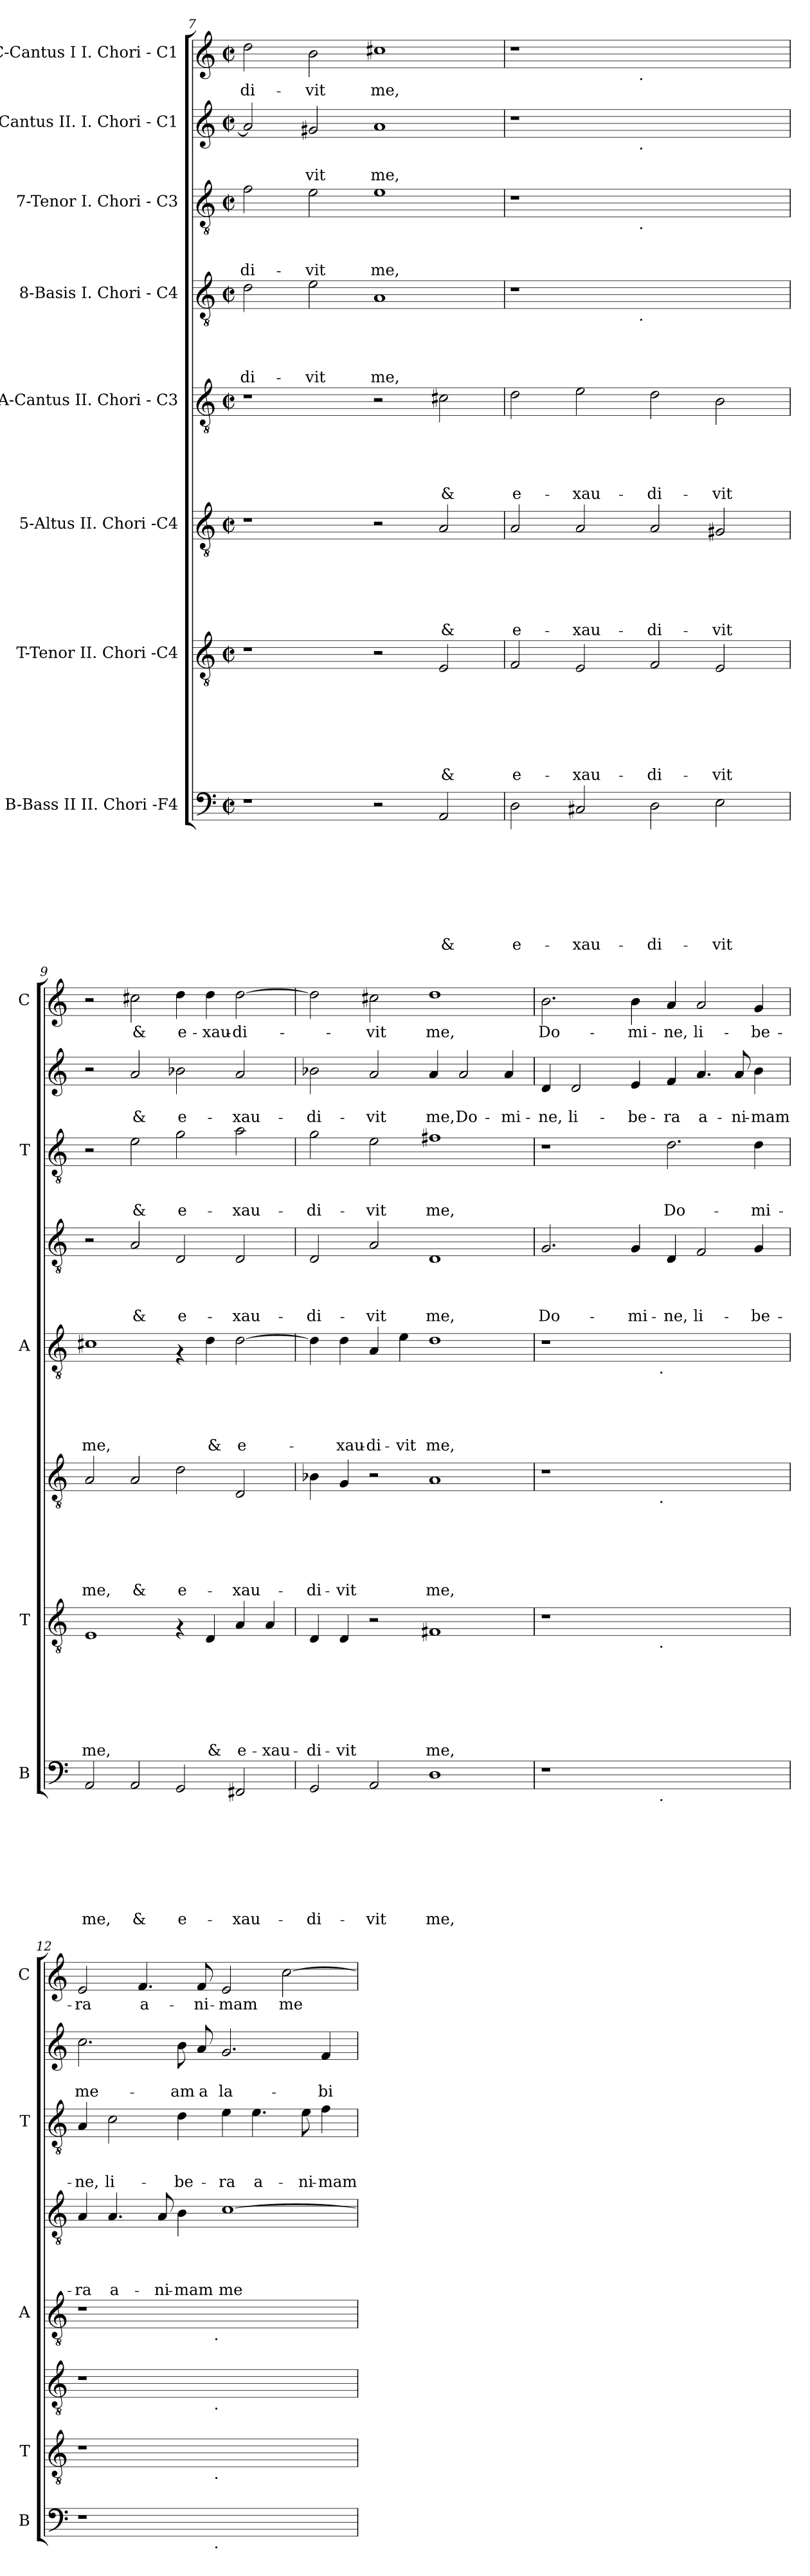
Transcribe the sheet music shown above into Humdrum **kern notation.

**kern	**text	**text	**text	**text	**text	**text	**text	**text	**kern	**text	**text	**text	**text	**text	**text	**text	**kern	**text	**text	**text	**text	**text	**text	**kern	**text	**text	**text	**text	**text	**kern	**text	**text	**text	**text	**kern	**text	**text	**text	**kern	**text	**text	**kern	**text
*part8	*part8	*part8	*part8	*part8	*part8	*part8	*part8	*part8	*part7	*part7	*part7	*part7	*part7	*part7	*part7	*part7	*part6	*part6	*part6	*part6	*part6	*part6	*part6	*part5	*part5	*part5	*part5	*part5	*part5	*part4	*part4	*part4	*part4	*part4	*part3	*part3	*part3	*part3	*part2	*part2	*part2	*part1	*part1
*staff8	*staff8	*staff8	*staff8	*staff8	*staff8	*staff8	*staff8	*staff8	*staff7	*staff7	*staff7	*staff7	*staff7	*staff7	*staff7	*staff7	*staff6	*staff6	*staff6	*staff6	*staff6	*staff6	*staff6	*staff5	*staff5	*staff5	*staff5	*staff5	*staff5	*staff4	*staff4	*staff4	*staff4	*staff4	*staff3	*staff3	*staff3	*staff3	*staff2	*staff2	*staff2	*staff1	*staff1
*I"B-Bass II II. Chori -F4	*	*	*	*	*	*	*	*	*I"T-Tenor II. Chori -C4	*	*	*	*	*	*	*	*I"5-Altus II. Chori -C4	*	*	*	*	*	*	*I"A-Cantus II. Chori - C3	*	*	*	*	*	*I"8-Basis I. Chori - C4	*	*	*	*	*I"7-Tenor I. Chori - C3	*	*	*	*I"6-Cantus II. I. Chori - C1	*	*	*I"C-Cantus I I. Chori - C1	*
*I'B	*	*	*	*	*	*	*	*	*I'T	*	*	*	*	*	*	*	*	*	*	*	*	*	*	*I'A	*	*	*	*	*	*	*	*	*	*	*I'T	*	*	*	*	*	*	*I'C	*
*clefF4	*	*	*	*	*	*	*	*	*clefGv2	*	*	*	*	*	*	*	*clefGv2	*	*	*	*	*	*	*clefGv2	*	*	*	*	*	*clefGv2	*	*	*	*	*clefGv2	*	*	*	*clefG2	*	*	*clefG2	*
*k[]	*	*	*	*	*	*	*	*	*k[]	*	*	*	*	*	*	*	*k[]	*	*	*	*	*	*	*k[]	*	*	*	*	*	*k[]	*	*	*	*	*k[]	*	*	*	*k[]	*	*	*k[]	*
*C:	*	*	*	*	*	*	*	*	*C:	*	*	*	*	*	*	*	*C:	*	*	*	*	*	*	*C:	*	*	*	*	*	*C:	*	*	*	*	*C:	*	*	*	*C:	*	*	*C:	*
*M2/2	*	*	*	*	*	*	*	*	*M2/2	*	*	*	*	*	*	*	*M2/2	*	*	*	*	*	*	*M2/2	*	*	*	*	*	*M2/2	*	*	*	*	*M2/2	*	*	*	*M2/2	*	*	*M2/2	*
*met(c|)	*	*	*	*	*	*	*	*	*met(c|)	*	*	*	*	*	*	*	*met(c|)	*	*	*	*	*	*	*met(c|)	*	*	*	*	*	*met(c|)	*	*	*	*	*met(c|)	*	*	*	*met(c|)	*	*	*met(c|)	*
=7	=7	=7	=7	=7	=7	=7	=7	=7	=7	=7	=7	=7	=7	=7	=7	=7	=7	=7	=7	=7	=7	=7	=7	=7	=7	=7	=7	=7	=7	=7	=7	=7	=7	=7	=7	=7	=7	=7	=7	=7	=7	=7	=7
!	!	!	!	!	!	!	!	!	!	!	!	!	!	!	!	!	!	!	!	!	!	!	!	!	!	!	!	!	!	!	!	!	!	!LO:LY:b	!	!	!	!LO:LY:b	!	!	!	!	!LO:LY:b
1r	.	.	.	.	.	.	.	.	1r	.	.	.	.	.	.	.	1r	.	.	.	.	.	.	1r	.	.	.	.	.	2d\	.	.	.	-di-	2f\	.	.	-di-	2a/]	.	.	2dd\	-di-
!	!	!	!	!	!	!	!	!	!	!	!	!	!	!	!	!	!	!	!	!	!	!	!	!	!	!	!	!	!	!	!	!	!	!LO:LY:b	!	!	!	!LO:LY:b	!	!	!LO:LY:b	!	!LO:LY:b
.	.	.	.	.	.	.	.	.	.	.	.	.	.	.	.	.	.	.	.	.	.	.	.	.	.	.	.	.	.	2e\	.	.	.	-vit	2e\	.	.	-vit	2g#X/	.	-vit	2b\	-vit
!	!	!	!	!	!	!	!	!	!	!	!	!	!	!	!	!	!	!	!	!	!	!	!	!	!	!	!	!	!	!	!	!	!	!LO:LY:b	!	!	!	!LO:LY:b	!	!	!LO:LY:b	!	!LO:LY:b
2r	.	.	.	.	.	.	.	.	2r	.	.	.	.	.	.	.	2r	.	.	.	.	.	.	2r	.	.	.	.	.	1A	.	.	.	me,	1e	.	.	me,	1a	.	me,	1cc#X	me,
!	!	!	!	!	!	!	!	!LO:LY:b	!	!	!	!	!	!	!	!LO:LY:b	!	!	!	!	!	!	!LO:LY:b	!	!	!	!	!	!LO:LY:b	!	!	!	!	!	!	!	!	!	!	!	!	!	!
2AA/	.	.	.	.	.	.	.	&	2E/	.	.	.	.	.	.	&	2A/	.	.	.	.	.	&	2c#X\	.	.	.	.	&	.	.	.	.	.	.	.	.	.	.	.	.	.	.
=8	=8	=8	=8	=8	=8	=8	=8	=8	=8	=8	=8	=8	=8	=8	=8	=8	=8	=8	=8	=8	=8	=8	=8	=8	=8	=8	=8	=8	=8	=8	=8	=8	=8	=8	=8	=8	=8	=8	=8	=8	=8	=8	=8
!	!	!	!	!	!	!	!	!LO:LY:b	!	!	!	!	!	!	!	!LO:LY:b	!	!	!	!	!	!	!LO:LY:b	!	!	!	!	!	!LO:LY:b	!	!	!	!	!	!	!	!	!	!	!	!	!	!
*	*	*	*	*	*	*	*	*	*	*	*	*	*	*	*	*	*	*	*	*	*	*	*	*	*	*	*	*	*	*^	*	*	*	*	*^	*	*	*	*^	*	*	*^	*
2D\	.	.	.	.	.	.	.	e-	2F/	.	.	.	.	.	.	e-	2A/	.	.	.	.	.	e-	2d\	.	.	.	.	e-	1r	2ryy	.	.	.	.	1r	2ryy	.	.	.	1r	2ryy	.	.	1r	2ryy	.
!	!	!	!	!	!	!	!	!LO:LY:b	!	!	!	!	!	!	!	!LO:LY:b	!	!	!	!	!	!	!LO:LY:b	!	!	!	!	!	!LO:LY:b	!	!	!	!	!	!	!	!	!	!	!	!	!	!	!	!	!	!
2C#X/	.	.	.	.	.	.	.	-xau-	2E/	.	.	.	.	.	.	-xau-	2A/	.	.	.	.	.	-xau-	2e\	.	.	.	.	-xau-	.	4...ryy	.	.	.	.	.	4...ryy	.	.	.	.	4...ryy	.	.	.	4...ryy	.
!	!	!	!	!	!	!	!	!	!	!	!	!	!	!	!	!	!	!	!	!	!	!	!	!	!	!	!	!	!	!	!	!	!	!	!	!	!	!	!	!	!	!	!	!	!	!LO:TX:b:t=.	!
!	!	!	!	!	!	!	!	!	!	!	!	!	!	!	!	!	!	!	!	!	!	!	!	!	!	!	!	!	!	!	!	!	!	!	!	!	!	!	!	!	!	!LO:TX:b:t=.	!	!	!	!	!
!	!	!	!	!	!	!	!	!	!	!	!	!	!	!	!	!	!	!	!	!	!	!	!	!	!	!	!	!	!	!	!	!	!	!	!	!	!LO:TX:b:t=.	!	!	!	!	!	!	!	!	!	!
!	!	!	!	!	!	!	!	!	!	!	!	!	!	!	!	!	!	!	!	!	!	!	!	!	!	!	!	!	!	!	!LO:TX:b:t=.	!	!	!	!	!	!	!	!	!	!	!	!	!	!	!	!
.	.	.	.	.	.	.	.	.	.	.	.	.	.	.	.	.	.	.	.	.	.	.	.	.	.	.	.	.	.	.	1ryy	.	.	.	.	.	1ryy	.	.	.	.	1ryy	.	.	.	1ryy	.
!	!	!	!	!	!	!	!	!LO:LY:b	!	!	!	!	!	!	!	!LO:LY:b	!	!	!	!	!	!	!LO:LY:b	!	!	!	!	!	!LO:LY:b	!	!	!	!	!	!	!	!	!	!	!	!	!	!	!	!	!	!
2D\	.	.	.	.	.	.	.	-di-	2F/	.	.	.	.	.	.	-di-	2A/	.	.	.	.	.	-di-	2d\	.	.	.	.	-di-	1ryy	.	.	.	.	.	1ryy	.	.	.	.	1ryy	.	.	.	1ryy	.	.
!	!	!	!	!	!	!	!	!LO:LY:b	!	!	!	!	!	!	!	!LO:LY:b	!	!	!	!	!	!	!LO:LY:b	!	!	!	!	!	!LO:LY:b	!	!	!	!	!	!	!	!	!	!	!	!	!	!	!	!	!	!
2E\	.	.	.	.	.	.	.	-vit	2E/	.	.	.	.	.	.	-vit	2G#X/	.	.	.	.	.	-vit	2B\	.	.	.	.	-vit	.	.	.	.	.	.	.	.	.	.	.	.	.	.	.	.	.	.
.	.	.	.	.	.	.	.	.	.	.	.	.	.	.	.	.	.	.	.	.	.	.	.	.	.	.	.	.	.	.	32ryy	.	.	.	.	.	32ryy	.	.	.	.	32ryy	.	.	.	32ryy	.
=9	=9	=9	=9	=9	=9	=9	=9	=9	=9	=9	=9	=9	=9	=9	=9	=9	=9	=9	=9	=9	=9	=9	=9	=9	=9	=9	=9	=9	=9	=9	=9	=9	=9	=9	=9	=9	=9	=9	=9	=9	=9	=9	=9	=9	=9	=9	=9
!	!	!	!	!	!	!	!	!LO:LY:b	!	!	!	!	!	!	!	!LO:LY:b	!	!	!	!	!	!	!LO:LY:b	!	!	!	!	!	!LO:LY:b	!	!	!	!	!	!	!	!	!	!	!	!	!	!	!	!	!	!
*	*	*	*	*	*	*	*	*	*	*	*	*	*	*	*	*	*	*	*	*	*	*	*	*	*	*	*	*	*	*v	*v	*	*	*	*	*	*	*	*	*	*v	*v	*	*	*v	*v	*
*	*	*	*	*	*	*	*	*	*	*	*	*	*	*	*	*	*	*	*	*	*	*	*	*	*	*	*	*	*	*	*	*	*	*	*v	*v	*	*	*	*	*	*	*	*
2AA/	.	.	.	.	.	.	.	me,	1E	.	.	.	.	.	.	me,	2A/	.	.	.	.	.	me,	1c#X	.	.	.	.	me,	2r	.	.	.	.	2r	.	.	.	2r	.	.	2r	.
!	!	!	!	!	!	!	!	!LO:LY:b	!	!	!	!	!	!	!	!	!	!	!	!	!	!	!LO:LY:b	!	!	!	!	!	!	!	!	!	!	!LO:LY:b	!	!	!	!LO:LY:b	!	!	!LO:LY:b	!	!LO:LY:b
2AA/	.	.	.	.	.	.	.	&	.	.	.	.	.	.	.	.	2A/	.	.	.	.	.	&	.	.	.	.	.	.	2A/	.	.	.	&	2e\	.	.	&	2a/	.	&	2cc#X\	&
!	!	!	!	!	!	!	!	!LO:LY:b	!	!	!	!	!	!	!	!	!	!	!	!	!	!	!LO:LY:b	!	!	!	!	!	!	!	!	!	!	!LO:LY:b	!	!	!	!LO:LY:b	!	!	!LO:LY:b	!	!LO:LY:b
2GG/	.	.	.	.	.	.	.	e-	4rF	.	.	.	.	.	.	.	2d\	.	.	.	.	.	e-	4rF	.	.	.	.	.	2D/	.	.	.	e-	2g\	.	.	e-	2b-X\	.	e-	4dd\	e-
!	!	!	!	!	!	!	!	!	!	!	!	!	!	!	!	!LO:LY:b	!	!	!	!	!	!	!	!	!	!	!	!	!LO:LY:b	!	!	!	!	!	!	!	!	!	!	!	!	!	!LO:LY:b
.	.	.	.	.	.	.	.	.	4D/	.	.	.	.	.	.	&	.	.	.	.	.	.	.	4d\	.	.	.	.	&	.	.	.	.	.	.	.	.	.	.	.	.	4dd\	-xau-
!	!	!	!	!	!	!	!	!LO:LY:b	!	!	!	!	!	!	!	!LO:LY:b	!	!	!	!	!	!	!LO:LY:b	!	!	!	!	!	!LO:LY:b	!	!	!	!	!LO:LY:b	!	!	!	!LO:LY:b	!	!	!LO:LY:b	!	!LO:LY:b
2FF#X/	.	.	.	.	.	.	.	-xau-	4A/	.	.	.	.	.	.	e-	2D/	.	.	.	.	.	-xau-	[>2d\	.	.	.	.	e-	2D/	.	.	.	-xau-	2a\	.	.	-xau-	2a/	.	-xau-	[>2dd\	-di-
!	!	!	!	!	!	!	!	!	!	!	!	!	!	!	!	!LO:LY:b	!	!	!	!	!	!	!	!	!	!	!	!	!	!	!	!	!	!	!	!	!	!	!	!	!	!	!
.	.	.	.	.	.	.	.	.	4A/	.	.	.	.	.	.	-xau-	.	.	.	.	.	.	.	.	.	.	.	.	.	.	.	.	.	.	.	.	.	.	.	.	.	.	.
!!LO:PB:g=z
=10	=10	=10	=10	=10	=10	=10	=10	=10	=10	=10	=10	=10	=10	=10	=10	=10	=10	=10	=10	=10	=10	=10	=10	=10	=10	=10	=10	=10	=10	=10	=10	=10	=10	=10	=10	=10	=10	=10	=10	=10	=10	=10	=10
!	!	!	!	!	!	!	!	!LO:LY:b	!	!	!	!	!	!	!	!LO:LY:b	!	!	!	!	!	!	!LO:LY:b	!	!	!	!	!	!	!	!	!	!	!LO:LY:b	!	!	!	!LO:LY:b	!	!	!LO:LY:b	!	!
2GG/	.	.	.	.	.	.	.	-di-	4D/	.	.	.	.	.	.	-di-	4B-X\	.	.	.	.	.	-di-	4d\]	.	.	.	.	.	2D/	.	.	.	-di-	2g\	.	.	-di-	2b-X\	.	-di-	2dd\]	.
!	!	!	!	!	!	!	!	!	!	!	!	!	!	!	!	!LO:LY:b	!	!	!	!	!	!	!LO:LY:b	!	!	!	!	!	!LO:LY:b	!	!	!	!	!	!	!	!	!	!	!	!	!	!
.	.	.	.	.	.	.	.	.	4D/	.	.	.	.	.	.	-vit	4G/	.	.	.	.	.	-vit	4d\	.	.	.	.	-xau-	.	.	.	.	.	.	.	.	.	.	.	.	.	.
!	!	!	!	!	!	!	!	!LO:LY:b	!	!	!	!	!	!	!	!	!	!	!	!	!	!	!	!	!	!	!	!	!LO:LY:b	!	!	!	!	!LO:LY:b	!	!	!	!LO:LY:b	!	!	!LO:LY:b	!	!LO:LY:b
2AA/	.	.	.	.	.	.	.	-vit	2r	.	.	.	.	.	.	.	2r	.	.	.	.	.	.	4A/	.	.	.	.	-di-	2A/	.	.	.	-vit	2e\	.	.	-vit	2a/	.	-vit	2cc#X\	-vit
!	!	!	!	!	!	!	!	!	!	!	!	!	!	!	!	!	!	!	!	!	!	!	!	!	!	!	!	!	!LO:LY:b	!	!	!	!	!	!	!	!	!	!	!	!	!	!
.	.	.	.	.	.	.	.	.	.	.	.	.	.	.	.	.	.	.	.	.	.	.	.	4e\	.	.	.	.	-vit	.	.	.	.	.	.	.	.	.	.	.	.	.	.
!	!	!	!	!	!	!	!	!LO:LY:b	!	!	!	!	!	!	!	!LO:LY:b	!	!	!	!	!	!	!LO:LY:b	!	!	!	!	!	!LO:LY:b	!	!	!	!	!LO:LY:b	!	!	!	!LO:LY:b	!	!	!LO:LY:b	!	!LO:LY:b
1D	.	.	.	.	.	.	.	me,	1F#X	.	.	.	.	.	.	me,	1A	.	.	.	.	.	me,	1d	.	.	.	.	me,	1D	.	.	.	me,	1f#X	.	.	me,	4a/	.	me,	1dd	me,
!	!	!	!	!	!	!	!	!	!	!	!	!	!	!	!	!	!	!	!	!	!	!	!	!	!	!	!	!	!	!	!	!	!	!	!	!	!	!	!	!	!LO:LY:b	!	!
.	.	.	.	.	.	.	.	.	.	.	.	.	.	.	.	.	.	.	.	.	.	.	.	.	.	.	.	.	.	.	.	.	.	.	.	.	.	.	2a/	.	Do-	.	.
!	!	!	!	!	!	!	!	!	!	!	!	!	!	!	!	!	!	!	!	!	!	!	!	!	!	!	!	!	!	!	!	!	!	!	!	!	!	!	!	!	!LO:LY:b	!	!
.	.	.	.	.	.	.	.	.	.	.	.	.	.	.	.	.	.	.	.	.	.	.	.	.	.	.	.	.	.	.	.	.	.	.	.	.	.	.	4a/	.	-mi-	.	.
=11	=11	=11	=11	=11	=11	=11	=11	=11	=11	=11	=11	=11	=11	=11	=11	=11	=11	=11	=11	=11	=11	=11	=11	=11	=11	=11	=11	=11	=11	=11	=11	=11	=11	=11	=11	=11	=11	=11	=11	=11	=11	=11	=11
!	!	!	!	!	!	!	!	!	!	!	!	!	!	!	!	!	!	!	!	!	!	!	!	!	!	!	!	!	!	!	!	!	!	!LO:LY:b	!	!	!	!	!	!	!LO:LY:b	!	!LO:LY:b
*^	*	*	*	*	*	*	*	*	*^	*	*	*	*	*	*	*	*^	*	*	*	*	*	*	*^	*	*	*	*	*	*	*	*	*	*	*	*	*	*	*	*	*	*	*
1r	2ryy	.	.	.	.	.	.	.	.	1r	2ryy	.	.	.	.	.	.	.	1r	2ryy	.	.	.	.	.	.	1r	2ryy	.	.	.	.	.	2.G/	.	.	.	Do-	1r	.	.	.	4d/	.	-ne,	2.b\	Do-
!	!	!	!	!	!	!	!	!	!	!	!	!	!	!	!	!	!	!	!	!	!	!	!	!	!	!	!	!	!	!	!	!	!	!	!	!	!	!	!	!	!	!	!	!	!LO:LY:b	!	!
.	.	.	.	.	.	.	.	.	.	.	.	.	.	.	.	.	.	.	.	.	.	.	.	.	.	.	.	.	.	.	.	.	.	.	.	.	.	.	.	.	.	.	2d/	.	li-	.	.
.	4...ryy	.	.	.	.	.	.	.	.	.	4...ryy	.	.	.	.	.	.	.	.	4...ryy	.	.	.	.	.	.	.	4...ryy	.	.	.	.	.	.	.	.	.	.	.	.	.	.	.	.	.	.	.
!	!	!	!	!	!	!	!	!	!	!	!	!	!	!	!	!	!	!	!	!	!	!	!	!	!	!	!	!	!	!	!	!	!	!	!	!	!	!LO:LY:b	!	!	!	!	!	!	!LO:LY:b	!	!LO:LY:b
.	.	.	.	.	.	.	.	.	.	.	.	.	.	.	.	.	.	.	.	.	.	.	.	.	.	.	.	.	.	.	.	.	.	4G/	.	.	.	-mi-	.	.	.	.	4e/	.	-be-	4b\	-mi-
!	!	!	!	!	!	!	!	!	!	!	!	!	!	!	!	!	!	!	!	!	!	!	!	!	!	!	!	!LO:TX:b:t=.	!	!	!	!	!	!	!	!	!	!	!	!	!	!	!	!	!	!	!
!	!	!	!	!	!	!	!	!	!	!	!	!	!	!	!	!	!	!	!	!LO:TX:b:t=.	!	!	!	!	!	!	!	!	!	!	!	!	!	!	!	!	!	!	!	!	!	!	!	!	!	!	!
!	!	!	!	!	!	!	!	!	!	!	!LO:TX:b:t=.	!	!	!	!	!	!	!	!	!	!	!	!	!	!	!	!	!	!	!	!	!	!	!	!	!	!	!	!	!	!	!	!	!	!	!	!
!	!LO:TX:b:t=.	!	!	!	!	!	!	!	!	!	!	!	!	!	!	!	!	!	!	!	!	!	!	!	!	!	!	!	!	!	!	!	!	!	!	!	!	!	!	!	!	!	!	!	!	!	!
.	1ryy	.	.	.	.	.	.	.	.	.	1ryy	.	.	.	.	.	.	.	.	1ryy	.	.	.	.	.	.	.	1ryy	.	.	.	.	.	.	.	.	.	.	.	.	.	.	.	.	.	.	.
!	!	!	!	!	!	!	!	!	!	!	!	!	!	!	!	!	!	!	!	!	!	!	!	!	!	!	!	!	!	!	!	!	!	!	!	!	!	!LO:LY:b	!	!	!	!LO:LY:b	!	!	!LO:LY:b	!	!LO:LY:b
1ryy	.	.	.	.	.	.	.	.	.	1ryy	.	.	.	.	.	.	.	.	1ryy	.	.	.	.	.	.	.	1ryy	.	.	.	.	.	.	4D/	.	.	.	-ne,	2.d\	.	.	Do-	4f/	.	-ra	4a/	-ne,
!	!	!	!	!	!	!	!	!	!	!	!	!	!	!	!	!	!	!	!	!	!	!	!	!	!	!	!	!	!	!	!	!	!	!	!	!	!	!LO:LY:b	!	!	!	!	!	!	!LO:LY:b	!	!LO:LY:b
.	.	.	.	.	.	.	.	.	.	.	.	.	.	.	.	.	.	.	.	.	.	.	.	.	.	.	.	.	.	.	.	.	.	2F/	.	.	.	li-	.	.	.	.	4.a/	.	a-	2a/	li-
!	!	!	!	!	!	!	!	!	!	!	!	!	!	!	!	!	!	!	!	!	!	!	!	!	!	!	!	!	!	!	!	!	!	!	!	!	!	!	!	!	!	!	!	!	!LO:LY:b	!	!
.	.	.	.	.	.	.	.	.	.	.	.	.	.	.	.	.	.	.	.	.	.	.	.	.	.	.	.	.	.	.	.	.	.	.	.	.	.	.	.	.	.	.	8a/	.	-ni-	.	.
!	!	!	!	!	!	!	!	!	!	!	!	!	!	!	!	!	!	!	!	!	!	!	!	!	!	!	!	!	!	!	!	!	!	!	!	!	!	!LO:LY:b	!	!	!	!LO:LY:b	!	!	!LO:LY:b	!	!LO:LY:b
.	.	.	.	.	.	.	.	.	.	.	.	.	.	.	.	.	.	.	.	.	.	.	.	.	.	.	.	.	.	.	.	.	.	4G/	.	.	.	-be-	4d\	.	.	-mi-	4b\	.	-mam	4g/	-be-
.	32ryy	.	.	.	.	.	.	.	.	.	32ryy	.	.	.	.	.	.	.	.	32ryy	.	.	.	.	.	.	.	32ryy	.	.	.	.	.	.	.	.	.	.	.	.	.	.	.	.	.	.	.
=12	=12	=12	=12	=12	=12	=12	=12	=12	=12	=12	=12	=12	=12	=12	=12	=12	=12	=12	=12	=12	=12	=12	=12	=12	=12	=12	=12	=12	=12	=12	=12	=12	=12	=12	=12	=12	=12	=12	=12	=12	=12	=12	=12	=12	=12	=12	=12
!	!	!	!	!	!	!	!	!	!	!	!	!	!	!	!	!	!	!	!	!	!	!	!	!	!	!	!	!	!	!	!	!	!	!	!	!	!	!LO:LY:b	!	!	!	!LO:LY:b	!	!	!LO:LY:b	!	!LO:LY:b
1r	2ryy	.	.	.	.	.	.	.	.	1r	2ryy	.	.	.	.	.	.	.	1r	2ryy	.	.	.	.	.	.	1r	2ryy	.	.	.	.	.	4A/	.	.	.	-ra	4A/	.	.	-ne,	2.cc\	.	me-	2e/	-ra
!	!	!	!	!	!	!	!	!	!	!	!	!	!	!	!	!	!	!	!	!	!	!	!	!	!	!	!	!	!	!	!	!	!	!	!	!	!	!LO:LY:b	!	!	!	!LO:LY:b	!	!	!	!	!
.	.	.	.	.	.	.	.	.	.	.	.	.	.	.	.	.	.	.	.	.	.	.	.	.	.	.	.	.	.	.	.	.	.	4.A/	.	.	.	a-	2c\	.	.	li-	.	.	.	.	.
!	!	!	!	!	!	!	!	!	!	!	!	!	!	!	!	!	!	!	!	!	!	!	!	!	!	!	!	!	!	!	!	!	!	!	!	!	!	!	!	!	!	!	!	!	!	!	!LO:LY:b
.	4...ryy	.	.	.	.	.	.	.	.	.	4...ryy	.	.	.	.	.	.	.	.	4...ryy	.	.	.	.	.	.	.	4...ryy	.	.	.	.	.	.	.	.	.	.	.	.	.	.	.	.	.	4.f/	a-
!	!	!	!	!	!	!	!	!	!	!	!	!	!	!	!	!	!	!	!	!	!	!	!	!	!	!	!	!	!	!	!	!	!	!	!	!	!	!LO:LY:b	!	!	!	!	!	!	!	!	!
.	.	.	.	.	.	.	.	.	.	.	.	.	.	.	.	.	.	.	.	.	.	.	.	.	.	.	.	.	.	.	.	.	.	8A/	.	.	.	-ni-	.	.	.	.	.	.	.	.	.
!	!	!	!	!	!	!	!	!	!	!	!	!	!	!	!	!	!	!	!	!	!	!	!	!	!	!	!	!	!	!	!	!	!	!	!	!	!	!LO:LY:b	!	!	!	!LO:LY:b	!	!	!LO:LY:b	!	!
.	.	.	.	.	.	.	.	.	.	.	.	.	.	.	.	.	.	.	.	.	.	.	.	.	.	.	.	.	.	.	.	.	.	4B\	.	.	.	-mam	4d\	.	.	-be-	8b\	.	-am	.	.
!	!	!	!	!	!	!	!	!	!	!	!	!	!	!	!	!	!	!	!	!	!	!	!	!	!	!	!	!	!	!	!	!	!	!	!	!	!	!	!	!	!	!	!	!	!LO:LY:b	!	!LO:LY:b
.	.	.	.	.	.	.	.	.	.	.	.	.	.	.	.	.	.	.	.	.	.	.	.	.	.	.	.	.	.	.	.	.	.	.	.	.	.	.	.	.	.	.	8a/	.	a	8f/	-ni-
!	!	!	!	!	!	!	!	!	!	!	!	!	!	!	!	!	!	!	!	!	!	!	!	!	!	!	!	!LO:TX:b:t=.	!	!	!	!	!	!	!	!	!	!	!	!	!	!	!	!	!	!	!
!	!	!	!	!	!	!	!	!	!	!	!	!	!	!	!	!	!	!	!	!LO:TX:b:t=.	!	!	!	!	!	!	!	!	!	!	!	!	!	!	!	!	!	!	!	!	!	!	!	!	!	!	!
!	!	!	!	!	!	!	!	!	!	!	!LO:TX:b:t=.	!	!	!	!	!	!	!	!	!	!	!	!	!	!	!	!	!	!	!	!	!	!	!	!	!	!	!	!	!	!	!	!	!	!	!	!
!	!LO:TX:b:t=.	!	!	!	!	!	!	!	!	!	!	!	!	!	!	!	!	!	!	!	!	!	!	!	!	!	!	!	!	!	!	!	!	!	!	!	!	!	!	!	!	!	!	!	!	!	!
.	1ryy	.	.	.	.	.	.	.	.	.	1ryy	.	.	.	.	.	.	.	.	1ryy	.	.	.	.	.	.	.	1ryy	.	.	.	.	.	.	.	.	.	.	.	.	.	.	.	.	.	.	.
!	!	!	!	!	!	!	!	!	!	!	!	!	!	!	!	!	!	!	!	!	!	!	!	!	!	!	!	!	!	!	!	!	!	!	!	!	!	!LO:LY:b	!	!	!	!LO:LY:b	!	!	!LO:LY:b	!	!LO:LY:b
1ryy	.	.	.	.	.	.	.	.	.	1ryy	.	.	.	.	.	.	.	.	1ryy	.	.	.	.	.	.	.	1ryy	.	.	.	.	.	.	[>1c	.	.	.	me-	4e\	.	.	-ra	2.g/	.	la-	2e/	-mam
!	!	!	!	!	!	!	!	!	!	!	!	!	!	!	!	!	!	!	!	!	!	!	!	!	!	!	!	!	!	!	!	!	!	!	!	!	!	!	!	!	!	!LO:LY:b	!	!	!	!	!
.	.	.	.	.	.	.	.	.	.	.	.	.	.	.	.	.	.	.	.	.	.	.	.	.	.	.	.	.	.	.	.	.	.	.	.	.	.	.	4.e\	.	.	a-	.	.	.	.	.
!	!	!	!	!	!	!	!	!	!	!	!	!	!	!	!	!	!	!	!	!	!	!	!	!	!	!	!	!	!	!	!	!	!	!	!	!	!	!	!	!	!	!	!	!	!	!	!LO:LY:b
.	.	.	.	.	.	.	.	.	.	.	.	.	.	.	.	.	.	.	.	.	.	.	.	.	.	.	.	.	.	.	.	.	.	.	.	.	.	.	.	.	.	.	.	.	.	[>2cc\	me-
!	!	!	!	!	!	!	!	!	!	!	!	!	!	!	!	!	!	!	!	!	!	!	!	!	!	!	!	!	!	!	!	!	!	!	!	!	!	!	!	!	!	!LO:LY:b	!	!	!	!	!
.	.	.	.	.	.	.	.	.	.	.	.	.	.	.	.	.	.	.	.	.	.	.	.	.	.	.	.	.	.	.	.	.	.	.	.	.	.	.	8e\	.	.	-ni-	.	.	.	.	.
!	!	!	!	!	!	!	!	!	!	!	!	!	!	!	!	!	!	!	!	!	!	!	!	!	!	!	!	!	!	!	!	!	!	!	!	!	!	!	!	!	!	!LO:LY:b	!	!	!LO:LY:b	!	!
.	.	.	.	.	.	.	.	.	.	.	.	.	.	.	.	.	.	.	.	.	.	.	.	.	.	.	.	.	.	.	.	.	.	.	.	.	.	.	4f\	.	.	-mam	4f/	.	-bi-	.	.
.	32ryy	.	.	.	.	.	.	.	.	.	32ryy	.	.	.	.	.	.	.	.	32ryy	.	.	.	.	.	.	.	32ryy	.	.	.	.	.	.	.	.	.	.	.	.	.	.	.	.	.	.	.
*v	*v	*	*	*	*	*	*	*	*	*	*	*	*	*	*	*	*	*	*v	*v	*	*	*	*	*	*	*v	*v	*	*	*	*	*	*	*	*	*	*	*	*	*	*	*	*	*	*	*
*	*	*	*	*	*	*	*	*	*v	*v	*	*	*	*	*	*	*	*	*	*	*	*	*	*	*	*	*	*	*	*	*	*	*	*	*	*	*	*	*	*	*	*	*	*
=	=	=	=	=	=	=	=	=	=	=	=	=	=	=	=	=	=	=	=	=	=	=	=	=	=	=	=	=	=	=	=	=	=	=	=	=	=	=	=	=	=	=	=
*-	*-	*-	*-	*-	*-	*-	*-	*-	*-	*-	*-	*-	*-	*-	*-	*-	*-	*-	*-	*-	*-	*-	*-	*-	*-	*-	*-	*-	*-	*-	*-	*-	*-	*-	*-	*-	*-	*-	*-	*-	*-	*-	*-
